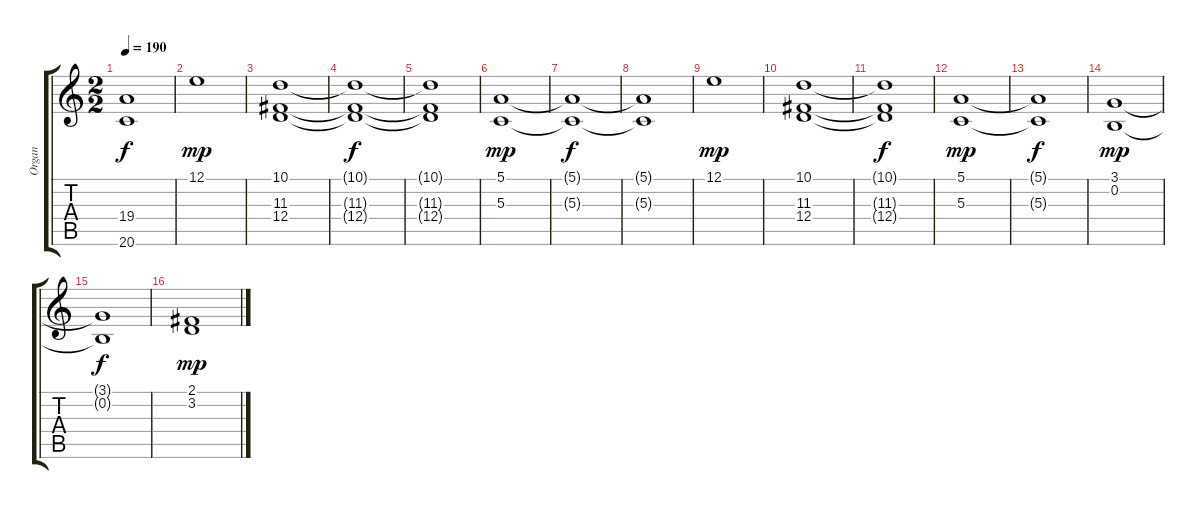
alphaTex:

\track ("Organ" "Organ") {instrument rockorgan}
\staff {score tabs}
\tuning (E4 B3 G3 D3 A2 E2) {hide}
\ts (2 2)
\tempo 190
\clef g2
\ks c
(19.4{t} 20.6{t}).1{dy f} |
12.1.1{dy mp} |
(10.1 11.3 12.4).1 |
(10.1{t} 11.3{t} 12.4{t}).1{dy f} |
(10.1{t} 11.3{t} 12.4{t}).1 |
(5.1 5.3).1{dy mp} |
(5.1{t} 5.3{t}).1{dy f} |
(5.1{t} 5.3{t}).1 |
12.1.1{dy mp} |
(10.1 11.3 12.4).1 |
(10.1{t} 11.3{t} 12.4{t}).1{dy f} |
(5.1 5.3).1{dy mp} |
(5.1{t} 5.3{t}).1{dy f} |
(3.1 0.2).1{dy mp} |
(3.1{t} 0.2{t}).1{dy f} |
(2.1 3.2).1{dy mp}
